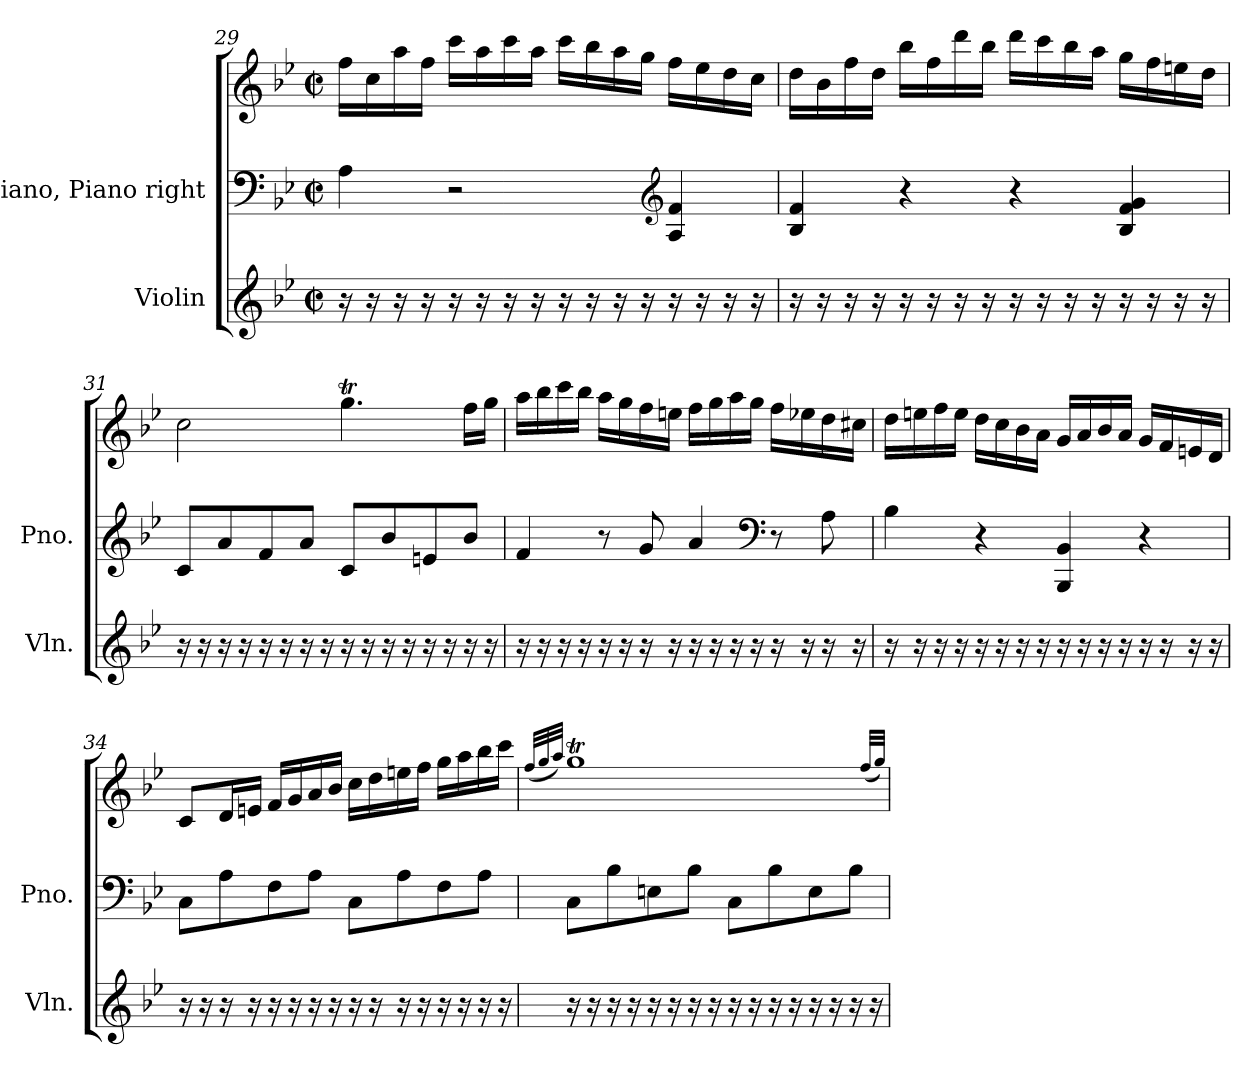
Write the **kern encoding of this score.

**kern	**kern	**kern
*part2	*part1	*part1
*staff3	*staff2	*staff1
*I"Violin	*I"Piano, Piano right	*
*I'Vln.	*I'Pno.	*
!!LO:LB:g=z
*clefG2	*clefF4	*clefG2
*k[b-e-]	*k[b-e-]	*k[b-e-]
*M2/2	*M2/2	*M2/2
*met(c|)	*met(c|)	*met(c|)
=29	=29	=29
16r	4A\	16ff\LL
16r	.	16cc\
16r	.	16aa\
16r	.	16ff\JJ
16r	2r	16ccc\LL
16r	.	16aa\
16r	.	16ccc\
16r	.	16aa\JJ
16r	.	16ccc\LL
16r	.	16bb-\
16r	.	16aa\
16r	.	16gg\JJ
*	*clefG2	*
16r	4A/ 4f/	16ff\LL
16r	.	16ee-\
16r	.	16dd\
16r	.	16cc\JJ
=30	=30	=30
16r	4B-/ 4f/	16dd\LL
16r	.	16b-\
16r	.	16ff\
16r	.	16dd\JJ
16r	4r	16bb-\LL
16r	.	16ff\
16r	.	16ddd\
16r	.	16bb-\JJ
16r	4r	16ddd\LL
16r	.	16ccc\
16r	.	16bb-\
16r	.	16aa\JJ
16r	4B-/ 4f/ 4g/	16gg\LL
16r	.	16ff\
16r	.	16een\
16r	.	16dd\JJ
!!LO:PB:g=z
=31	=31	=31
16r	8c/L	2cc\
16r	.	.
16r	8a/	.
16r	.	.
16r	8f/	.
16r	.	.
16r	8a/J	.
16r	.	.
16r	8c/L	4.ggT\
16r	.	.
16r	8b-/	.
16r	.	.
16r	8en/	.
16r	.	.
16r	8b-/J	16ff\LL
16r	.	16gg\JJ
=32	=32	=32
16r	4f/	16aa\LL
16r	.	16bb-\
16r	.	16ccc\
16r	.	16bb-\JJ
16r	8r	16aa\LL
16r	.	16gg\
16r	8g/	16ff\
16r	.	16een\JJ
16r	4a/	16ff\LL
16r	.	16gg\
16r	.	16aa\
16r	.	16gg\JJ
*	*clefF4	*
16r	8r	16ff\LL
16r	.	16ee-X\
16r	8A\	16dd\
16r	.	16cc#X\JJ
!!LO:LB:g=z
=33	=33	=33
16r	4B-\	16dd\LL
16r	.	16een\
16r	.	16ff\
16r	.	16ee\JJ
16r	4r	16dd\LL
16r	.	16cc\
16r	.	16b-\
16r	.	16a\JJ
16r	4BBB-/ 4BB-/	16g/LL
16r	.	16a/
16r	.	16b-/
16r	.	16a/JJ
16r	4r	16g/LL
16r	.	16f/
16r	.	16en/
16r	.	16d/JJ
=34	=34	=34
16r	8C\L	8c/L
16r	.	.
16r	8A\	16d/L
16r	.	16en/JJ
16r	8F\	16f/LL
16r	.	16g/
16r	8A\J	16a/
16r	.	16b-/JJ
16r	8C\L	16cc\LL
16r	.	16dd\
16r	8A\	16een\
16r	.	16ff\JJ
16r	8F\	16gg\LL
16r	.	16aa\
16r	8A\J	16bb-\
16r	.	16ccc\JJ
!!LO:LB:g=z
=35	=35	=35
.	.	(<32qff/LLL
.	.	32qgg/
.	.	32qaa/JJJ)
16r	8C\L	1ggT
16r	.	.
16r	8B-\	.
16r	.	.
16r	8En\	.
16r	.	.
16r	8B-\J	.
16r	.	.
16r	8C\L	.
16r	.	.
16r	8B-\	.
16r	.	.
16r	8E\	.
16r	.	.
16r	8B-\J	.
16r	.	.
.	.	(<32qff/LLL
.	.	32qgg/JJJ)
=	=	=
*-	*-	*-
